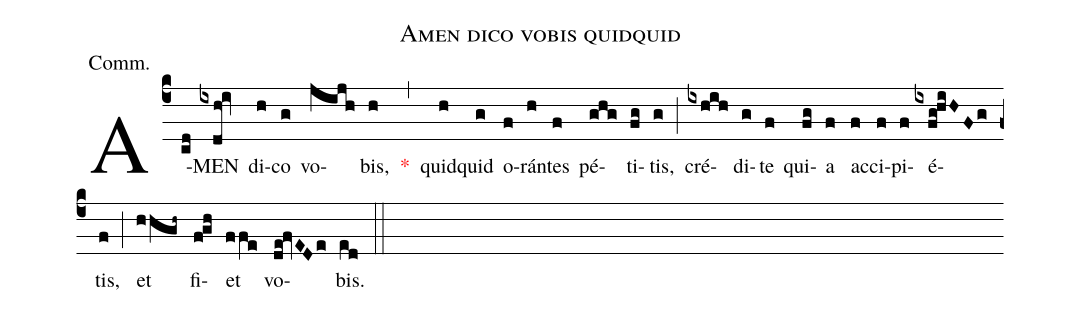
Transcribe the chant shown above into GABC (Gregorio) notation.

name:Amen dico vobis quidquid;
annotation:Comm.;
mode:I.;
office-part:Communion;
%%
(c4) A(cd)MEN(ixdh!iv) di(h)co(g) vo(jijh)bis,(h) <v>\red{*}</v>(,) quid(h)quid(g) o(f)rán(h)tes(f) pé(ghg)ti(fg)tis,(g) (;) cré(ixhih)di(g)te(f) qui(fg)a(f) ac(f)ci(f)pi(f)é(ixfg!hiHFg)tis,(f) (;) et(hhgh~) fi(f!gh)et(ffe) vo(de!fvEDe)bis.(ed) (::)
